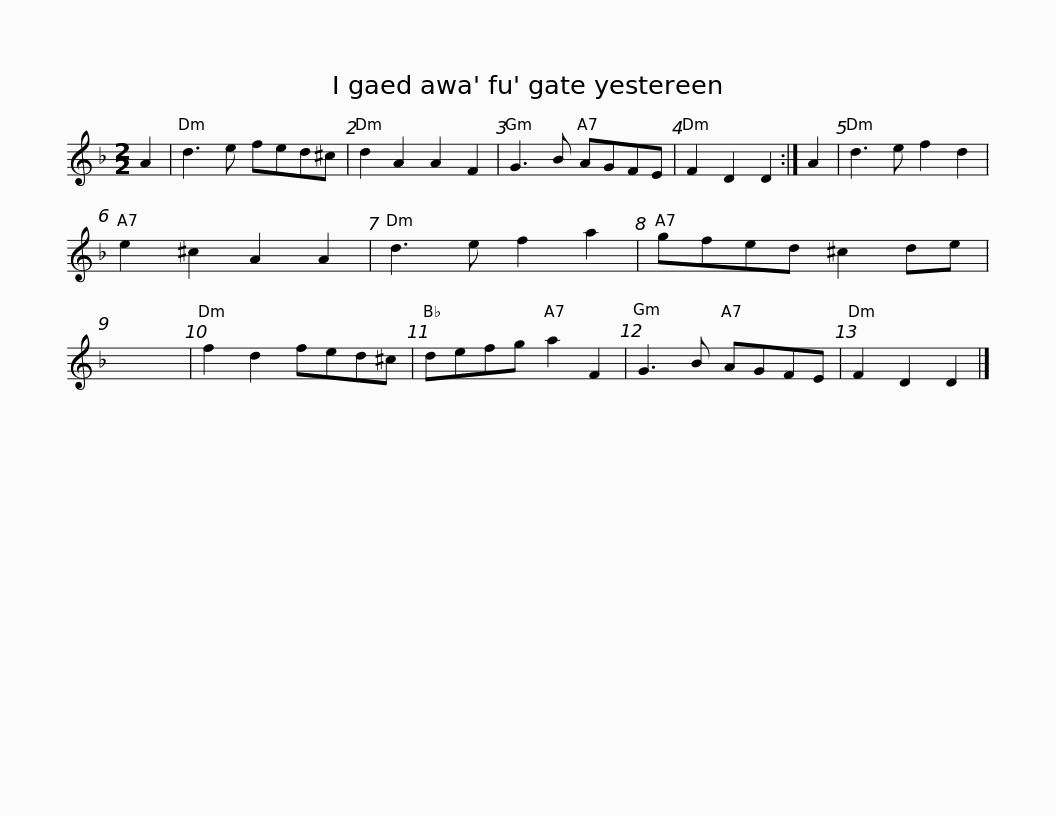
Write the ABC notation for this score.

X:1
L:1/8
M:2/2
I:linebreak $
K:Dmin
V:1 treble
V:1
 A2 | d3 e fed^c | d2 A2 A2 F2 | G3 B AGFE | F2 D2 D2 :| %5
 A2 | d3 e f2 d2 | e2 ^c2 A2 A2 | d3 e f2 a2 |$ gfed ^c2 de | %10
 x8 | f2 d2 fed^c | defg a2 F2 | G3 B AGFE | F2 D2 D2 |] %15
